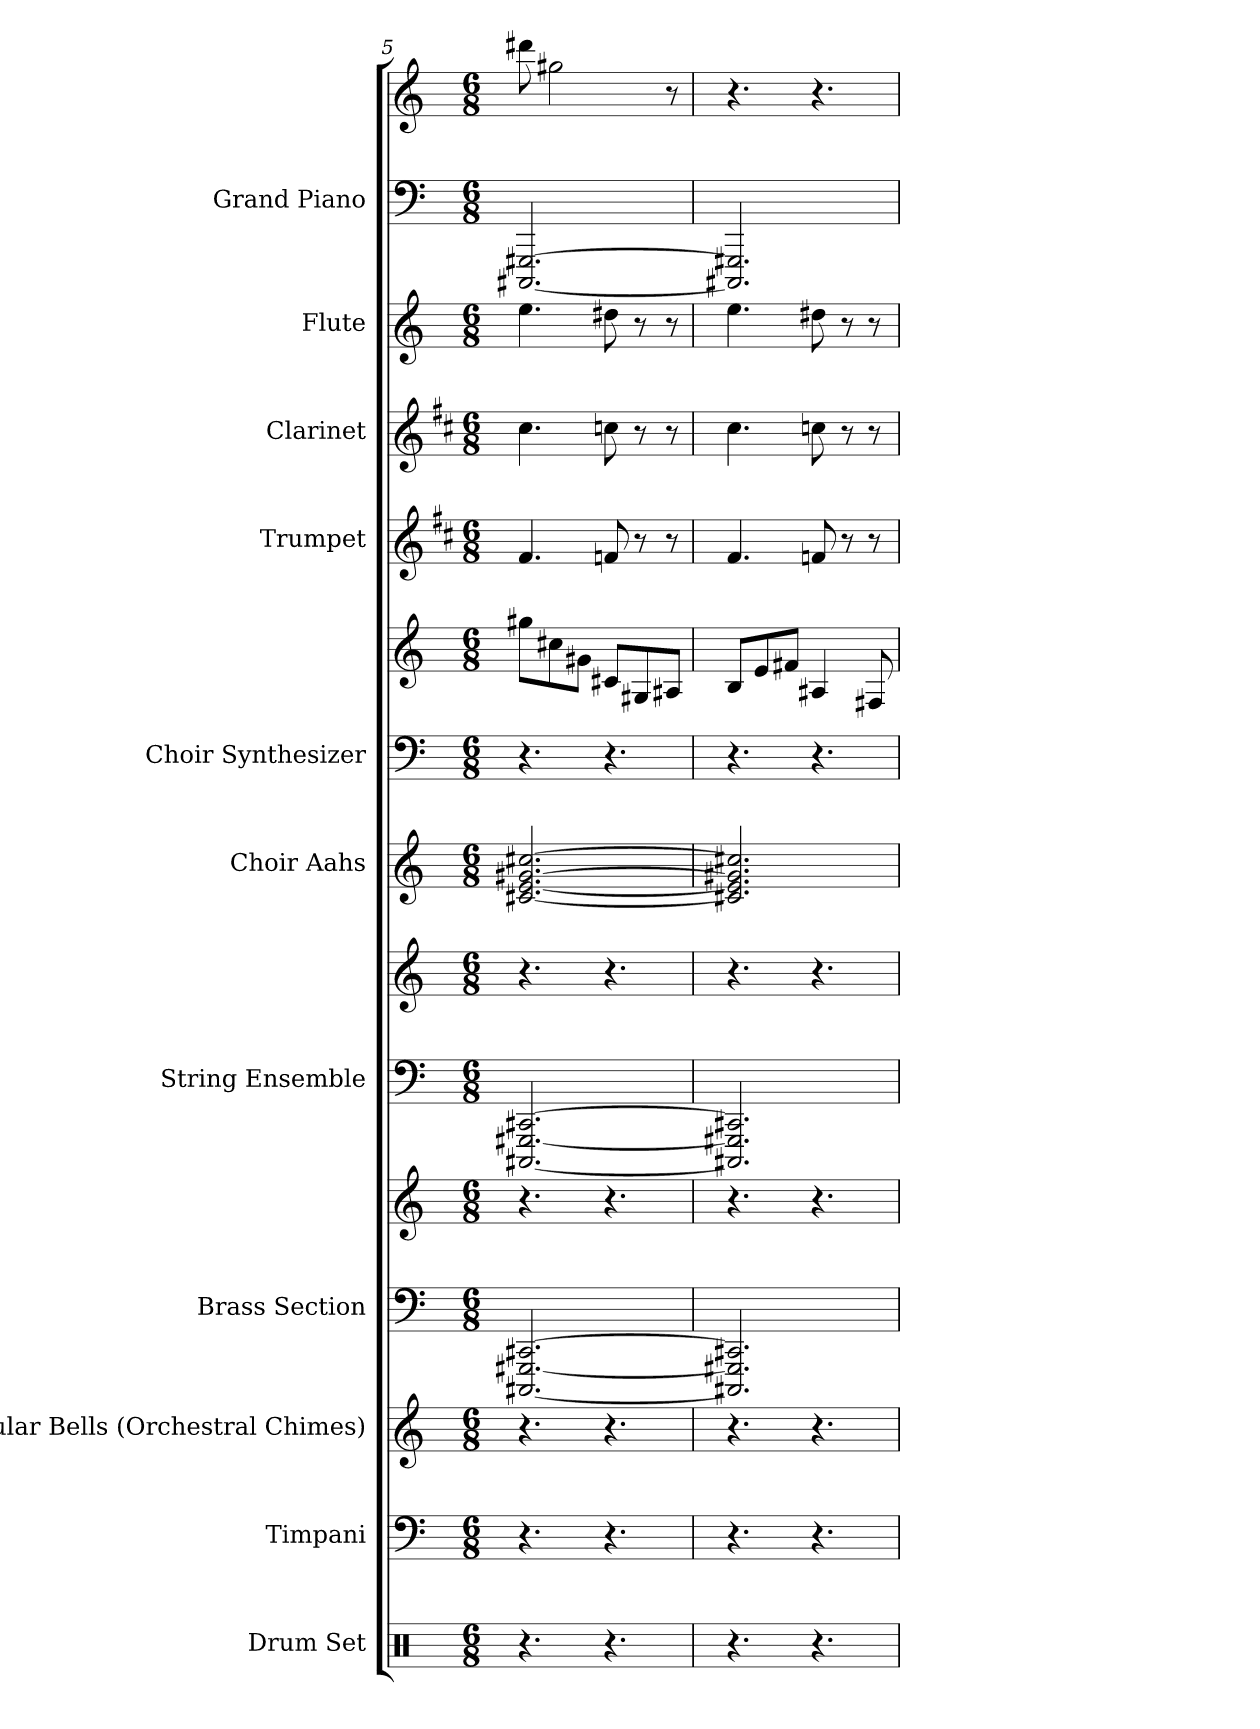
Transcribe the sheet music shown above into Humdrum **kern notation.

**kern	**kern	**kern	**kern	**kern	**kern	**kern	**kern	**kern	**kern	**kern	**kern	**kern	**kern	**kern
*part11	*part10	*part9	*part8	*part8	*part7	*part7	*part6	*part5	*part5	*part4	*part3	*part2	*part1	*part1
*staff15	*staff14	*staff13	*staff12	*staff11	*staff10	*staff9	*staff8	*staff7	*staff6	*staff5	*staff4	*staff3	*staff2	*staff1
*I"Drum Set	*I"Timpani	*I"Tubular Bells (Orchestral Chimes)	*I"Brass Section	*	*I"String Ensemble	*	*I"Choir Aahs	*I"Choir Synthesizer	*	*I"Trumpet	*I"Clarinet	*I"Flute	*I"Grand Piano	*
*I'Drs.	*I'Timp.	*I'Tu. Be.	*I'Brs. Se.	*	*I'St. Ens.	*	*I'Ch. Aa.	*I'Synth.	*	*I'Tpt.	*I'Cl.	*I'Fl.	*I'Pno.	*
*clefX	*clefF4	*clefG2	*clefF4	*clefG2	*clefF4	*clefG2	*clefG2	*clefF4	*clefG2	*clefG2	*clefG2	*clefG2	*clefF4	*clefG2
*	*	*	*	*	*	*	*	*	*	*ITrd1c2	*ITrd1c2	*	*	*
*k[]	*k[]	*k[]	*k[]	*k[]	*k[]	*k[]	*k[]	*k[]	*k[]	*k[]	*k[]	*k[]	*k[]	*k[]
*M6/8	*M6/8	*M6/8	*M6/8	*M6/8	*M6/8	*M6/8	*M6/8	*M6/8	*M6/8	*M6/8	*M6/8	*M6/8	*M6/8	*M6/8
=5	=5	=5	=5	=5	=5	=5	=5	=5	=5	=5	=5	=5	=5	=5
4.r	4.r	4.r	[2.CCC#X [2.GGG#X [2.CC#X	4.r	[2.CCC#X [2.GGG#X [2.CC#X	4.r	[2.cc#X [2.c#X [2.g#X [2.e	4.r	8gg#XL	4.e	4.b	4.ee	[2.CCC#X [2.GGG#X	8ddd#X
.	.	.	.	.	.	.	.	.	8cc#X	.	.	.	.	2gg#X
.	.	.	.	.	.	.	.	.	8g#XJ	.	.	.	.	.
4.r	4.r	4.r	.	4.r	.	4.r	.	4.r	8c#XL	8e-X	8b-X	8dd#X	.	.
.	.	.	.	.	.	.	.	.	8G#X	8r	8r	8r	.	.
.	.	.	.	.	.	.	.	.	8A#XJ	8r	8r	8r	.	8r
=6	=6	=6	=6	=6	=6	=6	=6	=6	=6	=6	=6	=6	=6	=6
4.r	4.r	4.r	2.CCC#X] 2.GGG#X] 2.CC#X]	4.r	2.CCC#X] 2.GGG#X] 2.CC#X]	4.r	2.cc#X] 2.c#X] 2.g#X] 2.e]	4.r	8BL	4.e	4.b	4.ee	2.CCC#X] 2.GGG#X]	4.r
.	.	.	.	.	.	.	.	.	8e	.	.	.	.	.
.	.	.	.	.	.	.	.	.	8f#XJ	.	.	.	.	.
4.r	4.r	4.r	.	4.r	.	4.r	.	4.r	4A#X	8e-X	8b-X	8dd#X	.	4.r
.	.	.	.	.	.	.	.	.	.	8r	8r	8r	.	.
.	.	.	.	.	.	.	.	.	8F#X	8r	8r	8r	.	.
=	=	=	=	=	=	=	=	=	=	=	=	=	=	=
*-	*-	*-	*-	*-	*-	*-	*-	*-	*-	*-	*-	*-	*-	*-
